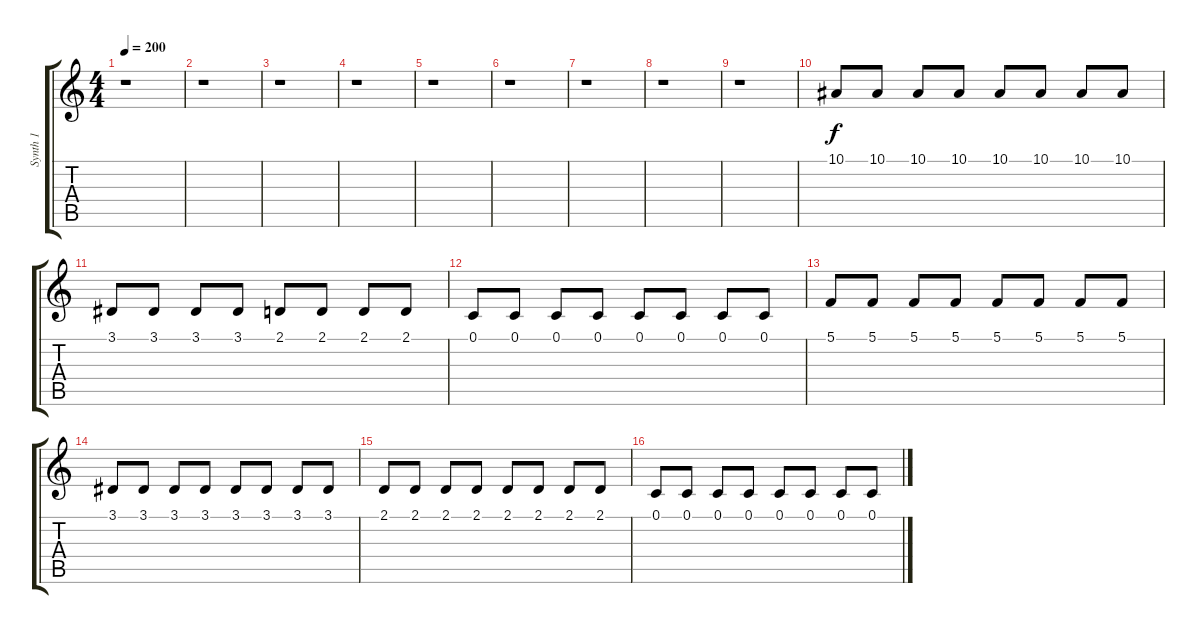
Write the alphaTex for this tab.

\track ("Synth 1" "Synth 1") {instrument lead2sawtooth}
\staff {score tabs}
\tuning (C4 G3 Eb3 Bb2 F2 C2) {hide}
\ts (4 4)
\tempo 200
\clef g2
\ks c
r.1{dy f} |
r.1 |
r.1 |
r.1 |
r.1 |
r.1 |
r.1 |
r.1 |
r.1 |
10.1.8 10.1.8 10.1.8 10.1.8 10.1.8 10.1.8 10.1.8 10.1.8 |
3.1.8 3.1.8 3.1.8 3.1.8 2.1.8 2.1.8 2.1.8 2.1.8 |
0.1.8 0.1.8 0.1.8 0.1.8 0.1.8 0.1.8 0.1.8 0.1.8 |
5.1.8 5.1.8 5.1.8 5.1.8 5.1.8 5.1.8 5.1.8 5.1.8 |
3.1.8 3.1.8 3.1.8 3.1.8 3.1.8 3.1.8 3.1.8 3.1.8 |
2.1.8 2.1.8 2.1.8 2.1.8 2.1.8 2.1.8 2.1.8 2.1.8 |
0.1.8 0.1.8 0.1.8 0.1.8 0.1.8 0.1.8 0.1.8 0.1.8
